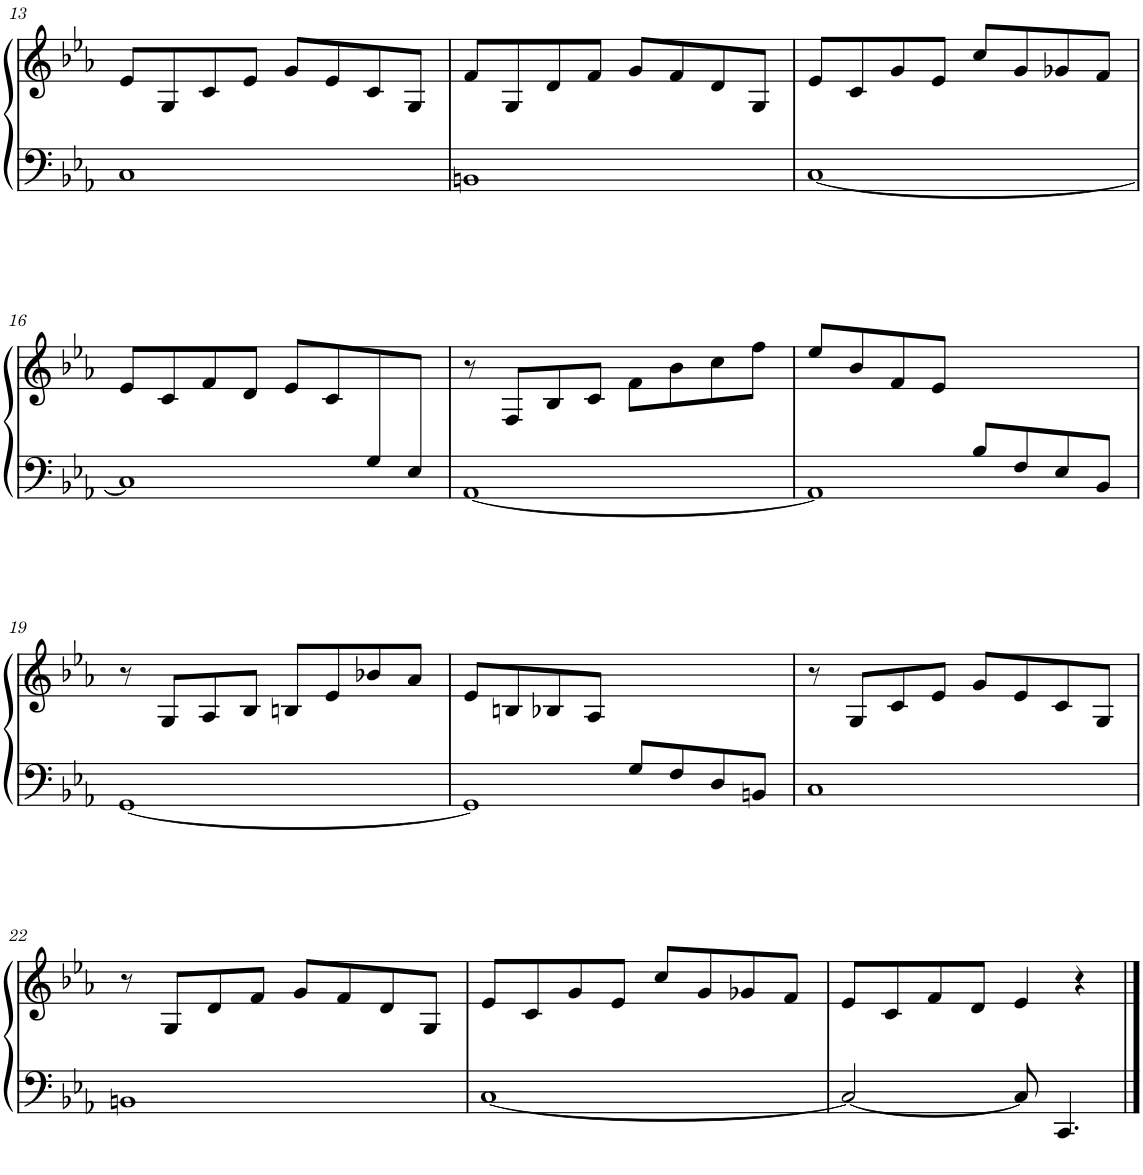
**kern	**kern
*part1	*part1
*staff2	*staff1
*I"Piano	*
*I'Pno	*
!!LO:PB:g=z
*clefF4	*clefG2
*k[b-e-a-]	*k[b-e-a-]
*M4/4	*M4/4
=13	=13
1C	8e-/L
.	8G/
.	8c/
.	8e-/J
.	8g/L
.	8e-/
.	8c/
.	8G/J
=14	=14
1BBn	8f/L
.	8G/
.	8d/
.	8f/J
.	8g/L
.	8f/
.	8d/
.	8G/J
=15	=15
[1C	8e-/L
.	8c/
.	8g/
.	8e-/J
.	8cc/L
.	8g/
.	8g-X/
.	8f/J
!!LO:LB:g=z
=16	=16
*^	*
2.ryy	1C]	8e-/L
.	.	8c/
.	.	8f/
.	.	8d/J
.	.	8e-/L
.	.	8c/
8G/	.	4ryy
8E-/J	.	.
*v	*v	*
=17	=17
[1AA-	8r
.	8F/L
.	8B-/
.	8c/J
.	8f\L
.	8b-\
.	8cc\
.	8ff\J
=18	=18
*^	*
2ryy	1AA-]	8ee-/L
.	.	8b-/
.	.	8f/
.	.	8e-/J
8B-/L	.	2ryy
8F/	.	.
8E-/	.	.
8BB-/J	.	.
*v	*v	*
!!LO:LB:g=z
=19	=19
[1GG	8r
.	8G/L
.	8A-/
.	8B-/J
.	8Bn/L
.	8e-/
.	8b-X/
.	8a-/J
=20	=20
*^	*
2ryy	1GG]	8e-/L
.	.	8Bn/
.	.	8B-X/
.	.	8A-/J
8G/L	.	2ryy
8F/	.	.
8D/	.	.
8BBn/J	.	.
*v	*v	*
=21	=21
1C	8r
.	8G/L
.	8c/
.	8e-/J
.	8g/L
.	8e-/
.	8c/
.	8G/J
!!LO:LB:g=z
=22	=22
1BBn	8r
.	8G/L
.	8d/
.	8f/J
.	8g/L
.	8f/
.	8d/
.	8G/J
=23	=23
[1C	8e-/L
.	8c/
.	8g/
.	8e-/J
.	8cc/L
.	8g/
.	8g-X/
.	8f/J
=24	=24
2C/_	8e-/L
.	8c/
.	8f/
.	8d/J
8C/]	4e-/
4.CC/	.
.	4r
==	==
*-	*-
